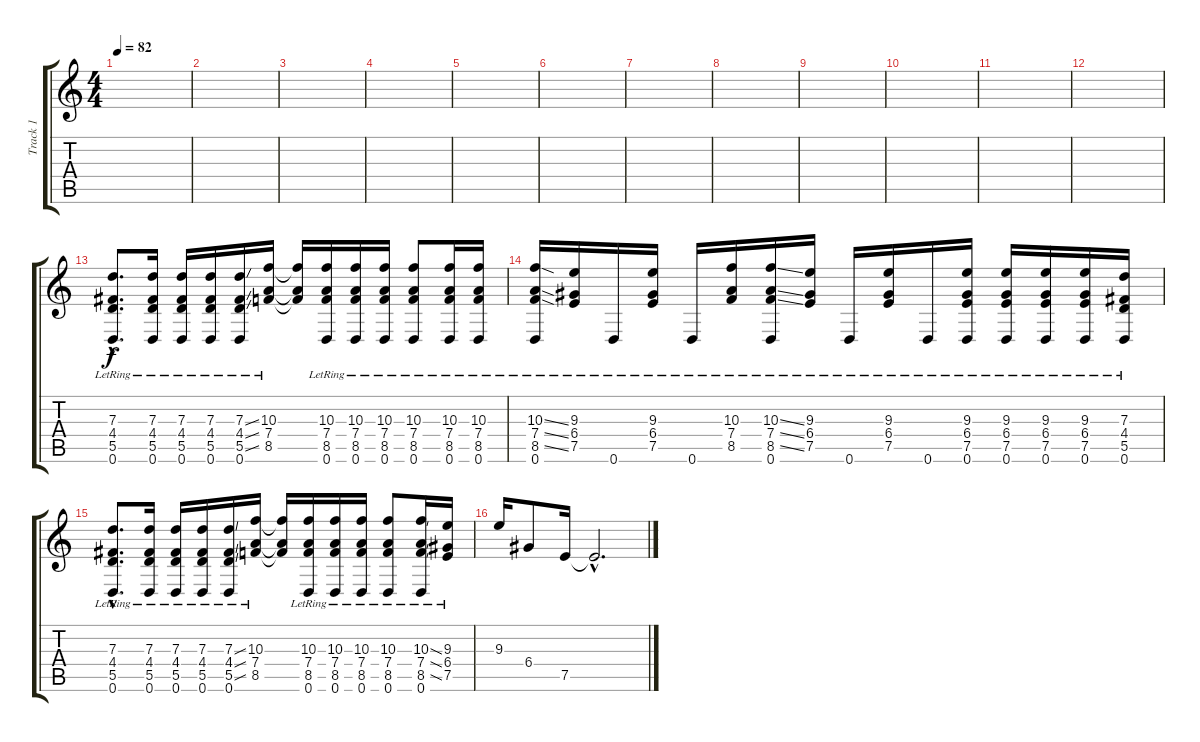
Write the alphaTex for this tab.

\track ("Track 1" "Track 1") {instrument electricguitarclean}
\staff {score tabs}
\tuning (E4 B3 G3 D3 A2 D2) {hide}
\ts (4 4)
\tempo 82
\clef g2
\ks c
|
|
|
|
|
|
|
|
|
|
|
|
(7.3{hac lr} 4.4{hac lr} 5.5{hac lr} 0.6{hac lr}).8{d} (7.3{lr} 4.4{lr} 5.5{lr} 0.6{lr}).16 (7.3{lr} 4.4{lr} 5.5{lr} 0.6{lr}).16 (7.3{lr} 4.4{lr} 5.5{lr} 0.6{lr}).16 (7.3{ss} 4.4{ss} 5.5{ss} 0.6{lr}).16 (10.3{lr} 7.4{lr} 8.5{lr}).16 (10.3{t} 7.4{t} 8.5{t}).16 (10.3{lr} 7.4{lr} 8.5{lr} 0.6{lr}).16 (10.3{lr} 7.4{lr} 8.5{lr} 0.6{lr}).16 (10.3{lr} 7.4{lr} 8.5{lr} 0.6{lr}).16 (10.3{lr} 7.4{lr} 8.5{lr} 0.6{lr}).8 (10.3{lr} 7.4{lr} 8.5{lr} 0.6{lr}).16 (10.3{lr} 7.4{lr} 8.5{lr} 0.6{lr}).16 |
(10.3{ss} 7.4{ss} 8.5{ss} 0.6{lr}).16 (9.3{lr} 6.4{lr} 7.5{lr}).16 0.6{lr}.16 (9.3{lr} 6.4{lr} 7.5{lr}).16 0.6{lr}.16 (10.3{lr} 7.4{lr} 8.5{lr}).16 (10.3{ss} 7.4{ss} 8.5{ss} 0.6{lr}).16 (9.3{lr} 6.4{lr} 7.5{lr}).16 0.6{lr}.16 (9.3{lr} 6.4{lr} 7.5{lr}).16 0.6{lr}.16 (9.3{lr} 6.4{lr} 7.5{lr} 0.6{lr}).16 (9.3{lr} 6.4{lr} 7.5{lr} 0.6{lr}).16 (9.3{lr} 6.4{lr} 7.5{lr} 0.6{lr}).16 (9.3{lr} 6.4{lr} 7.5{lr} 0.6{lr}).16 (7.3{lr} 4.4{lr} 5.5{lr} 0.6{lr}).16 |
(7.3{hac lr} 4.4{hac lr} 5.5{hac lr} 0.6{hac lr}).8{d} (7.3{lr} 4.4{lr} 5.5{lr} 0.6{lr}).16 (7.3{lr} 4.4{lr} 5.5{lr} 0.6{lr}).16 (7.3{lr} 4.4{lr} 5.5{lr} 0.6{lr}).16 (7.3{ss} 4.4{ss} 5.5{ss} 0.6{lr}).16 (10.3{lr} 7.4{lr} 8.5{lr}).16 (10.3{t} 7.4{t} 8.5{t}).16 (10.3{lr} 7.4{lr} 8.5{lr} 0.6{lr}).16 (10.3{lr} 7.4{lr} 8.5{lr} 0.6{lr}).16 (10.3{lr} 7.4{lr} 8.5{lr} 0.6{lr}).16 (10.3{lr} 7.4{lr} 8.5{lr} 0.6{lr}).8 (10.3{ss} 7.4{ss} 8.5{ss} 0.6{lr}).16 (9.3{lr} 6.4{lr} 7.5{lr}).16 |
9.3.16 6.4.8 7.5.16 7.5{hac t}.2{d}
